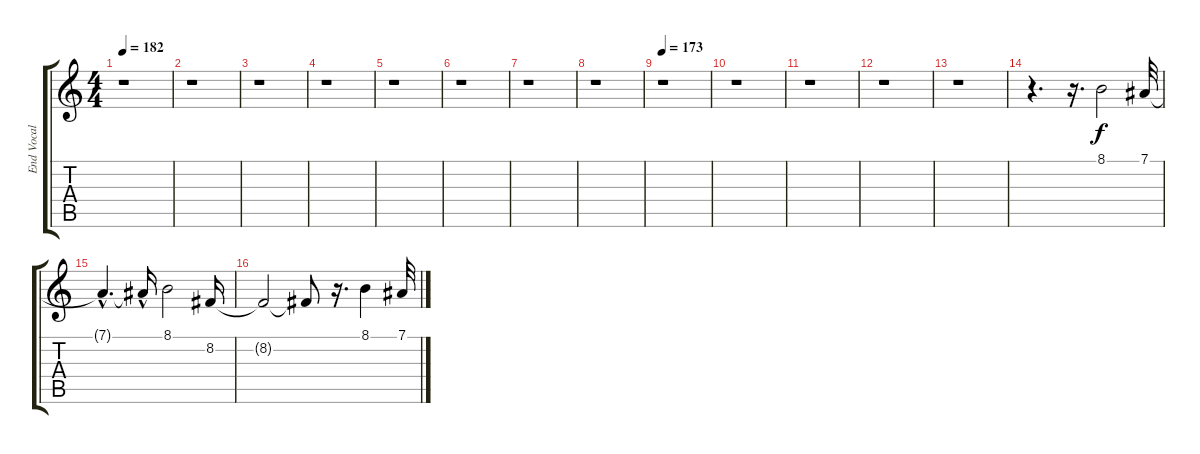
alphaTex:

\track ("End Vocal" "End Vocal") {instrument choiraahs}
\staff {score tabs}
\tuning (Eb4 Bb3 Gb3 Db3 Ab2 Eb2) {hide}
\ts (4 4)
\tempo 182
\clef g2
\ks c
r.1{dy f} |
r.1 |
r.1 |
r.1 |
r.1 |
r.1 |
r.1 |
r.1 |
\tempo 173
r.1 |
r.1 |
r.1 |
r.1 |
r.1 |
r.4{d} r.16{d} 8.1.2 7.1.32 |
7.1{hac t}.4{d} 7.1{hac t}.16 8.1.2 8.2.16 |
8.2{t}.2 8.2{t}.8 r.16{d} 8.1.4 7.1.32
